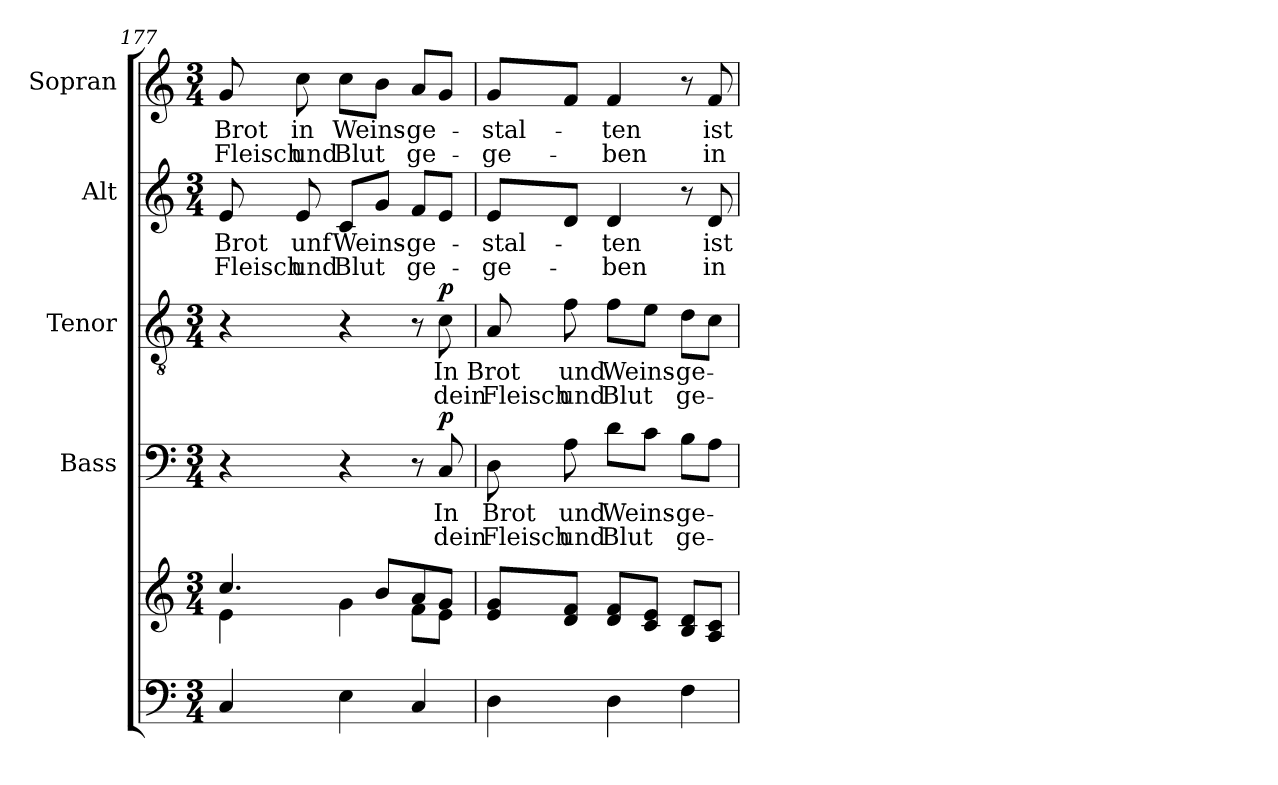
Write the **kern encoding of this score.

**kern	**kern	**kern	**text	**text	**dynam	**kern	**text	**text	**dynam	**kern	**text	**text	**kern	**text	**text
*part5	*part5	*part4	*part4	*part4	*part4	*part3	*part3	*part3	*part3	*part2	*part2	*part2	*part1	*part1	*part1
*staff6	*staff5	*staff4	*staff4	*staff4	*staff4	*staff3	*staff3	*staff3	*staff3	*staff2	*staff2	*staff2	*staff1	*staff1	*staff1
*	*	*I"Bass	*	*	*	*I"Tenor	*	*	*	*I"Alt	*	*	*I"Sopran	*	*
*	*	*I'B.	*	*	*	*I'T.	*	*	*	*I'A.	*	*	*I'S.	*	*
!!LO:LB:g=z
*clefF4	*clefG2	*clefF4	*	*	*	*clefGv2	*	*	*	*clefG2	*	*	*clefG2	*	*
*k[]	*k[]	*k[]	*	*	*	*k[]	*	*	*	*k[]	*	*	*k[]	*	*
*C:	*C:	*C:	*	*	*	*C:	*	*	*	*C:	*	*	*C:	*	*
*M3/4	*M3/4	*M3/4	*	*	*	*M3/4	*	*	*	*M3/4	*	*	*M3/4	*	*
=177	=177	=177	=177	=177	=177	=177	=177	=177	=177	=177	=177	=177	=177	=177	=177
*	*^	*	*	*	*	*	*	*	*	*	*	*	*	*	*
!	!	!	!	!	!	!	!	!	!	!	!	!LO:LY:b	!LO:LY:b	!	!LO:LY:b	!LO:LY:b
4C/	4.cc/	4e\	4r	.	.	.	4r	.	.	.	8e/	Brot	Fleisch	8g/	Brot	Fleisch
!	!	!	!	!	!	!	!	!	!	!	!	!LO:LY:b	!LO:LY:b	!	!LO:LY:b	!LO:LY:b
.	.	.	.	.	.	.	.	.	.	.	8e/	unf	und	8cc\	in	und
!	!	!	!	!	!	!	!	!	!	!	!	!LO:LY:b	!LO:LY:b	!	!LO:LY:b	!LO:LY:b
4E\	.	4g\	4r	.	.	.	4r	.	.	.	8c/L	Weins-	Blut	8cc\L	Weins-	Blut
.	8b/L	.	.	.	.	.	.	.	.	.	8g/J	.	.	8b\J	.	.
!	!	!	!	!	!	!	!	!	!	!	!	!LO:LY:b	!LO:LY:b	!	!LO:LY:b	!LO:LY:b
4C/	8a/	8f\L	8r	.	.	.	8r	.	.	.	8f/L	-ge-	ge-	8a/L	-ge-	ge-
!	!	!	!	!LO:LY:b	!LO:LY:b	!LO:DY:a	!	!LO:LY:b	!LO:LY:b	!LO:DY:a	!	!	!	!	!	!
.	8g/J	8e\J	8C/	In	dein	p	8c\	In	dein	p	8e/J	.	.	8g/J	.	.
=178	=178	=178	=178	=178	=178	=178	=178	=178	=178	=178	=178	=178	=178	=178	=178	=178
!	!	!	!	!LO:LY:b	!LO:LY:b	!	!	!LO:LY:b	!LO:LY:b	!	!	!LO:LY:b	!LO:LY:b	!	!LO:LY:b	!LO:LY:b
*	*v	*v	*	*	*	*	*	*	*	*	*	*	*	*	*	*
4D\	8e/ 8g/L	8D\	Brot	Fleisch	.	8A/	Brot	Fleisch	.	8e/L	-stal-	-ge-	8g/L	-stal-	-ge-
!	!	!	!LO:LY:b	!LO:LY:b	!	!	!LO:LY:b	!LO:LY:b	!	!	!	!	!	!	!
.	8d/ 8f/J	8A\	und	und	.	8f\	und	und	.	8d/J	.	.	8f/J	.	.
!	!	!	!LO:LY:b	!LO:LY:b	!	!	!LO:LY:b	!LO:LY:b	!	!	!LO:LY:b	!LO:LY:b	!	!LO:LY:b	!LO:LY:b
4D\	8d/ 8f/L	8d\L	Weins-	Blut	.	8f\L	Weins-	Blut	.	4d/	-ten	-ben	4f/	-ten	-ben
.	8c/ 8e/J	8c\J	.	.	.	8e\J	.	.	.	.	.	.	.	.	.
!	!	!	!LO:LY:b	!LO:LY:b	!	!	!LO:LY:b	!LO:LY:b	!	!	!	!	!	!	!
4F\	8B/ 8d/L	8B\L	-ge-	ge-	.	8d\L	-ge-	ge-	.	8r	.	.	8r	.	.
!	!	!	!	!	!	!	!	!	!	!	!LO:LY:b	!LO:LY:b	!	!LO:LY:b	!LO:LY:b
.	8A/ 8c/J	8A\J	.	.	.	8c\J	.	.	.	8d/	ist	in	8f/	ist	in
=	=	=	=	=	=	=	=	=	=	=	=	=	=	=	=
*-	*-	*-	*-	*-	*-	*-	*-	*-	*-	*-	*-	*-	*-	*-	*-
